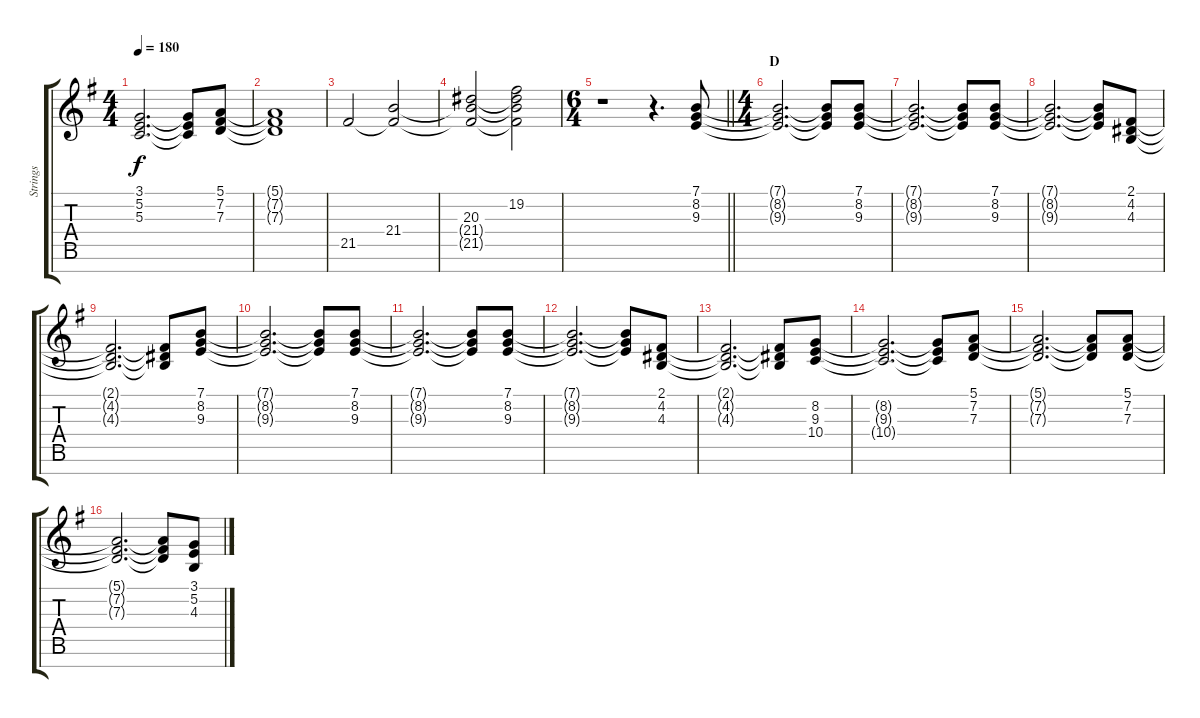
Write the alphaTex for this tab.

\track ("Strings" "Strings") {instrument stringensemble1}
\staff {score tabs}
\tuning (E4 B3 G3 D3 A2 E2 B1) {hide}
\ts (4 4)
\tempo 180
\clef g2
\ks g
(3.1 5.2 5.3).2{d dy f} (3.1{t} 5.2{t} 5.3{t}).8 (5.1 7.2 7.3).8 |
(5.1{t} 7.2{t} 7.3{t}).1 |
21.5.2 (21.4 21.5{t}).2 |
(20.3 21.4{t} 21.5{t}).2 (19.2 20.3{t} 21.4{t} 21.5{t}).2 |
\ts (6 4)
\barLineRight lightlight
r.1 r.4{d} (7.1 8.2 9.3).8 |
\ts (4 4)
\section ("" "D")
(7.1{t} 8.2{t} 9.3{t}).2{d} (7.1{t} 8.2{t} 9.3{t}).8 (7.1 8.2 9.3).8 |
(7.1{t} 8.2{t} 9.3{t}).2{d} (7.1{t} 8.2{t} 9.3{t}).8 (7.1 8.2 9.3).8 |
(7.1{t} 8.2{t} 9.3{t}).2{d} (7.1{t} 8.2{t} 9.3{t}).8 (2.1 4.2 4.3).8 |
(2.1{t} 4.2{t} 4.3{t}).2{d} (2.1{t} 4.2{t} 4.3{t}).8 (7.1 8.2 9.3).8 |
(7.1{t} 8.2{t} 9.3{t}).2{d} (7.1{t} 8.2{t} 9.3{t}).8 (7.1 8.2 9.3).8 |
(7.1{t} 8.2{t} 9.3{t}).2{d} (7.1{t} 8.2{t} 9.3{t}).8 (7.1 8.2 9.3).8 |
(7.1{t} 8.2{t} 9.3{t}).2{d} (7.1{t} 8.2{t} 9.3{t}).8 (2.1 4.2 4.3).8 |
(2.1{t} 4.2{t} 4.3{t}).2{d} (2.1{t} 4.2{t} 4.3{t}).8 (8.2 9.3 10.4).8 |
(8.2{t} 9.3{t} 10.4{t}).2{d} (8.2{t} 9.3{t} 10.4{t}).8 (5.1 7.2 7.3).8 |
(5.1{t} 7.2{t} 7.3{t}).2{d} (5.1{t} 7.2{t} 7.3{t}).8 (5.1 7.2 7.3).8 |
(5.1{t} 7.2{t} 7.3{t}).2{d} (5.1{t} 7.2{t} 7.3{t}).8 (3.1 5.2 4.3).8
